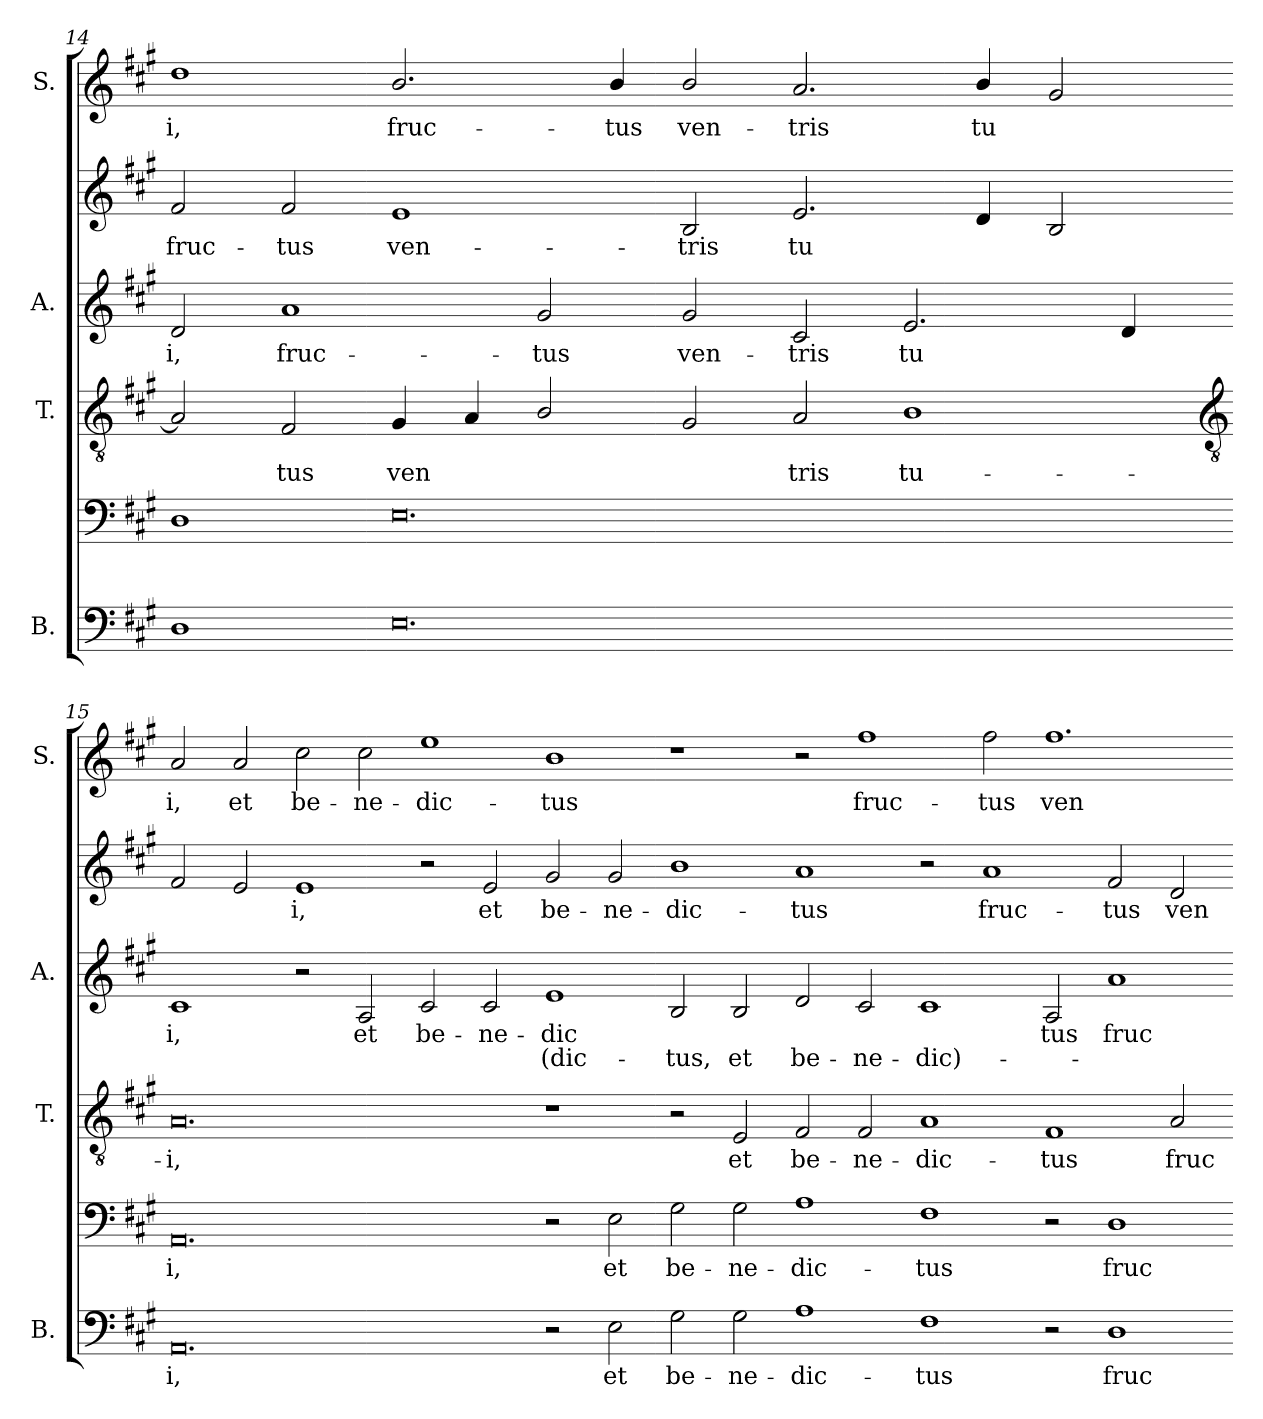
**kern	**text	**kern	**text	**kern	**text	**kern	**text	**text	**kern	**text	**kern	**text
*part4	*part4	*part4	*part4	*part3	*part3	*part2	*part2	*part2	*part2	*part2	*part1	*part1
*staff6	*staff6	*staff5	*staff5	*staff4	*staff4	*staff3	*staff3	*staff3	*staff2	*staff2	*staff1	*staff1
*I"B.	*	*	*	*I"T.	*	*I"A.	*	*	*	*	*I"S.	*
*I'B.	*	*	*	*I'T.	*	*I'A.	*	*	*	*	*I'S.	*
!!LO:LB:g=z
*clefF4	*	*clefF4	*	*clefGv2	*	*clefG2	*	*	*clefG2	*	*clefG2	*
*k[f#c#g#]	*	*k[f#c#g#]	*	*k[f#c#g#]	*	*k[f#c#g#]	*	*	*k[f#c#g#]	*	*k[f#c#g#]	*
*A:	*	*A:	*	*A:	*	*A:	*	*	*A:	*	*A:	*
=14	=14	=14	=14	=14	=14	=14	=14	=14	=14	=14	=14	=14
!	!	!	!	!	!	!	!LO:LY:b	!	!	!LO:LY:b	!	!LO:LY:b
1D	.	1D	.	2A]	.	2d	i,	.	2f#	-fruc-	1dd	i,
!	!	!	!	!	!LO:LY:b	!	!LO:LY:b	!	!	!LO:LY:b	!	!
.	.	.	.	2F#	tus	1a	fruc-	.	2f#	-tus	.	.
!	!	!	!	!	!LO:LY:b	!	!	!	!	!LO:LY:b	!	!LO:LY:b
0.E	.	0.E	.	4G#	ven	.	.	.	1e	ven-	2.b/	fruc-
.	.	.	.	4A	.	.	.	.	.	.	.	.
!	!	!	!	!	!	!	!LO:LY:b	!	!	!	!	!
.	.	.	.	2B/	.	2g#	-tus	.	.	.	.	.
!	!	!	!	!	!	!	!	!	!	!	!	!LO:LY:b
.	.	.	.	.	.	.	.	.	.	.	4b/	-tus
!	!	!	!	!	!	!	!LO:LY:b	!	!	!LO:LY:b	!	!LO:LY:b
.	.	.	.	2G#	.	2g#	ven-	.	2B	-tris	2b/	ven-
!	!	!	!	!	!LO:LY:b	!	!LO:LY:b	!	!	!LO:LY:b	!	!LO:LY:b
.	.	.	.	2A	tris	2c#	-tris	.	2.e	tu	2.a/	-tris
!	!	!	!	!	!LO:LY:b	!	!LO:LY:b	!	!	!	!	!
.	.	.	.	1B	tu-	2.e	tu	.	.	.	.	.
!	!	!	!	!	!	!	!	!	!	!	!	!LO:LY:b
.	.	.	.	.	.	.	.	.	4d	.	4b/	tu
.	.	.	.	.	.	.	.	.	2B	.	2g#	.
.	.	.	.	.	.	4d	.	.	.	.	.	.
!!LO:LB:g=z
=15-	=15-	=15-	=15-	=15-	=15-	=15-	=15-	=15-	=15-	=15-	=15-	=15-
*	*	*	*	*clefGv2	*	*	*	*	*	*	*	*
!	!LO:LY:b	!	!LO:LY:b	!	!LO:LY:b	!	!LO:LY:b	!	!	!	!	!LO:LY:b
0.AA	i,	0.AA	i,	0.A	-i,	1c#	-i,	.	2f#	.	2a	i,
!	!	!	!	!	!	!	!	!	!	!	!	!LO:LY:b
.	.	.	.	.	.	.	.	.	2e	.	2a	et
!	!	!	!	!	!	!	!	!	!	!LO:LY:b	!	!LO:LY:b
.	.	.	.	.	.	2r	.	.	1e	i,	2cc#	be-
!	!	!	!	!	!	!	!LO:LY:b	!	!	!	!	!LO:LY:b
.	.	.	.	.	.	2A	et	.	.	.	2cc#	-ne-
!	!	!	!	!	!	!	!LO:LY:b	!	!	!	!	!LO:LY:b
.	.	.	.	.	.	2c#	be-	.	2r	.	1ee	-dic-
!	!	!	!	!	!	!	!LO:LY:b	!	!	!LO:LY:b	!	!
.	.	.	.	.	.	2c#	-ne-	.	2e	et	.	.
!	!	!	!	!	!	!	!LO:LY:b	!LO:LY:b	!	!LO:LY:b	!	!LO:LY:b
2r	.	2r	.	1r	.	1e	-dic	(dic-	2g#	be-	1b	-tus
!	!LO:LY:b	!	!LO:LY:b	!	!	!	!	!	!	!LO:LY:b	!	!
2E	et	2E	et	.	.	.	.	.	2g#	-ne-	.	.
!	!LO:LY:b	!	!LO:LY:b	!	!	!	!	!LO:LY:b	!	!LO:LY:b	!	!
2G#	be-	2G#	be-	2r	.	2B	.	-tus,	1b/	-dic-	1r	.
!	!LO:LY:b	!	!LO:LY:b	!	!LO:LY:b	!	!	!LO:LY:b	!	!	!	!
2G#	-ne-	2G#	-ne-	2E	et	2B	.	et	.	.	.	.
!	!LO:LY:b	!	!LO:LY:b	!	!LO:LY:b	!	!	!LO:LY:b	!	!LO:LY:b	!	!
1A	-dic-	1A	-dic-	2F#	be-	2d	.	be-	1a	-tus	2r	.
!	!	!	!	!	!LO:LY:b	!	!	!LO:LY:b	!	!	!	!LO:LY:b
.	.	.	.	2F#	-ne-	2c#	.	-ne-	.	.	1ff#	fruc-
!	!LO:LY:b	!	!LO:LY:b	!	!LO:LY:b	!	!	!LO:LY:b	!	!	!	!
1F#	-tus	1F#	-tus	1A	-dic-	1c#	.	-dic)-	2r	.	.	.
!	!	!	!	!	!	!	!	!	!	!LO:LY:b	!	!LO:LY:b
.	.	.	.	.	.	.	.	.	1a	fruc-	2ff#	-tus
!	!	!	!	!	!LO:LY:b	!	!LO:LY:b	!	!	!	!	!LO:LY:b
2r	.	2r	.	1F#	-tus	2A	-tus	.	.	.	1.ff#	ven-
!	!LO:LY:b	!	!LO:LY:b	!	!	!	!LO:LY:b	!	!	!LO:LY:b	!	!
1D	fruc-	1D	fruc-	.	.	1a	fruc-	.	2f#	-tus	.	.
!	!	!	!	!	!LO:LY:b	!	!	!	!	!LO:LY:b	!	!
.	.	.	.	2A	fruc-	.	.	.	2d	ven-	.	.
=-	=-	=-	=-	=-	=-	=-	=-	=-	=-	=-	=-	=-
*-	*-	*-	*-	*-	*-	*-	*-	*-	*-	*-	*-	*-
